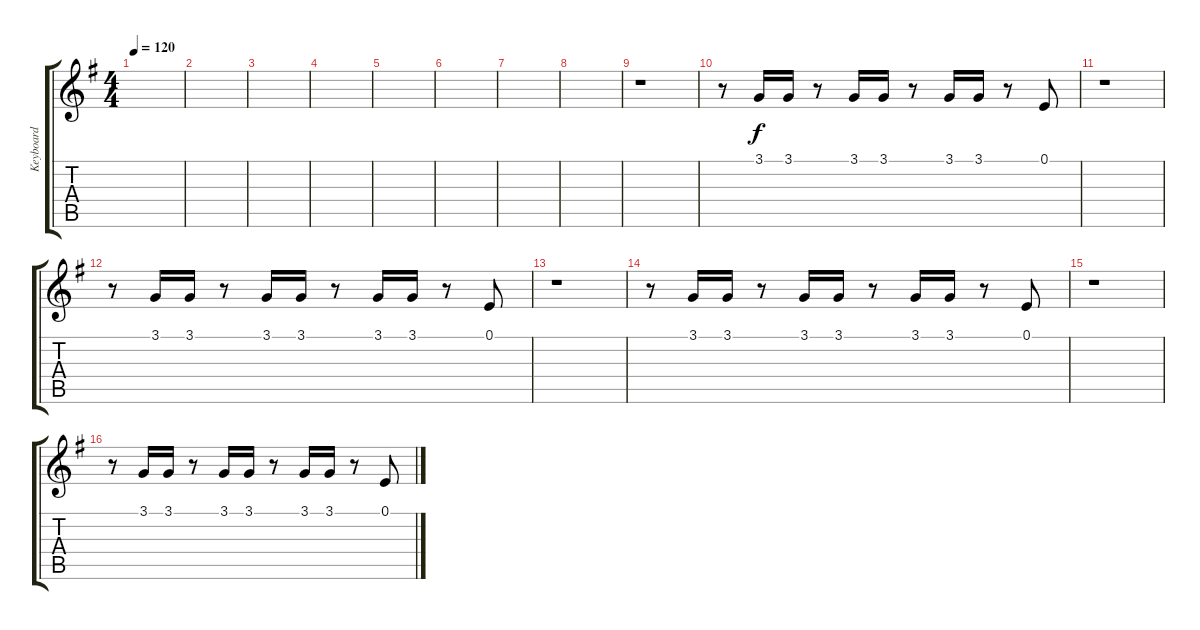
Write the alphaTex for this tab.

\track ("Keyboard" "Keyboard") {instrument clavinet}
\staff {score tabs}
\tuning (E4 B3 G3 D3 A2 E2) {hide}
\ts (4 4)
\tempo 120
\clef g2
\ks g
|
|
|
|
|
|
|
|
r.1 |
r.8 3.1.16 3.1.16 r.8 3.1.16 3.1.16 r.8 3.1.16 3.1.16 r.8 0.1.8 |
r.1 |
r.8 3.1.16 3.1.16 r.8 3.1.16 3.1.16 r.8 3.1.16 3.1.16 r.8 0.1.8 |
r.1 |
r.8 3.1.16 3.1.16 r.8 3.1.16 3.1.16 r.8 3.1.16 3.1.16 r.8 0.1.8 |
r.1 |
r.8 3.1.16 3.1.16 r.8 3.1.16 3.1.16 r.8 3.1.16 3.1.16 r.8 0.1.8
